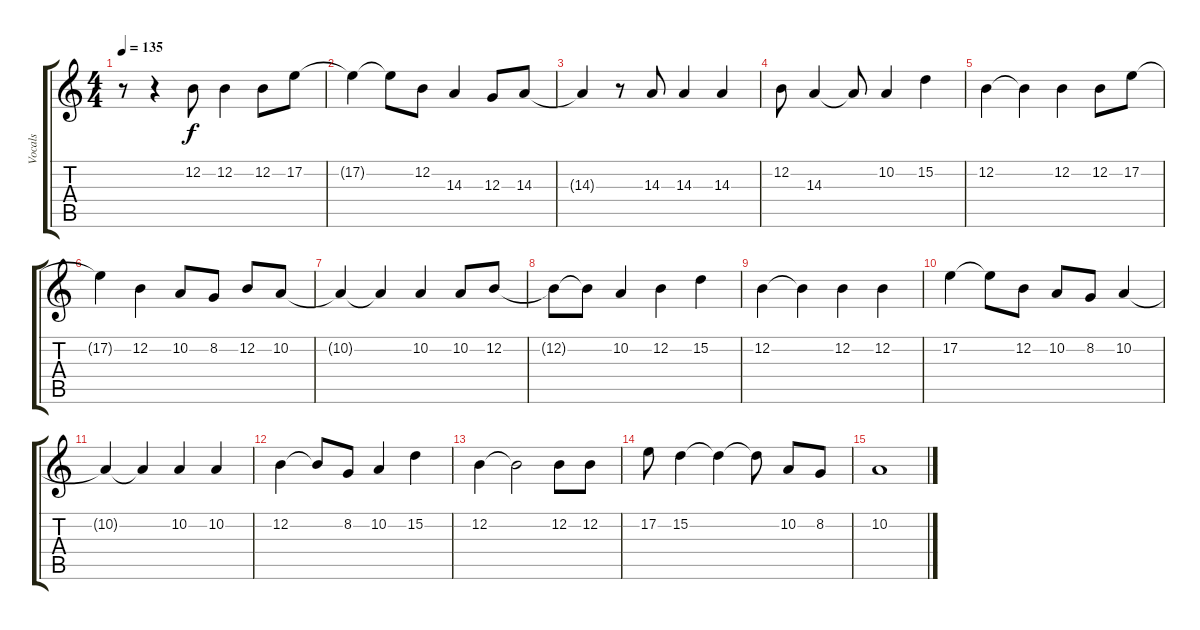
\track ("Vocals" "Vocals") {instrument bassoon}
\staff {score tabs}
\tuning (E4 B3 G3 D3 A2 E2) {hide}
\ts (4 4)
\tempo 135
\clef g2
\ks c
r.8{dy f} r.4 12.2.8 12.2.4 12.2.8 17.2.8 |
17.2{t}.4 17.2{t}.8 12.2.8 14.3.4 12.3.8 14.3.8 |
14.3{t}.4 r.8 14.3.8 14.3.4 14.3.4 |
12.2.8 14.3.4 14.3{t}.8 10.2.4 15.2.4 |
12.2.4 12.2{t}.4 12.2.4 12.2.8 17.2.8 |
17.2{t}.4 12.2.4 10.2.8 8.2.8 12.2.8 10.2.8 |
10.2{t}.4 10.2{t}.4 10.2.4 10.2.8 12.2.8 |
12.2{t}.8 12.2{t}.8 10.2.4 12.2.4 15.2.4 |
12.2.4 12.2{t}.4 12.2.4 12.2.4 |
17.2.4 17.2{t}.8 12.2.8 10.2.8 8.2.8 10.2.4 |
10.2{t}.4 10.2{t}.4 10.2.4 10.2.4 |
12.2.4 12.2{t}.8 8.2.8 10.2.4 15.2.4 |
12.2.4 12.2{t}.2 12.2.8 12.2.8 |
17.2.8 15.2.4 15.2{t}.4 15.2{t}.8 10.2.8 8.2.8 |
10.2.1
